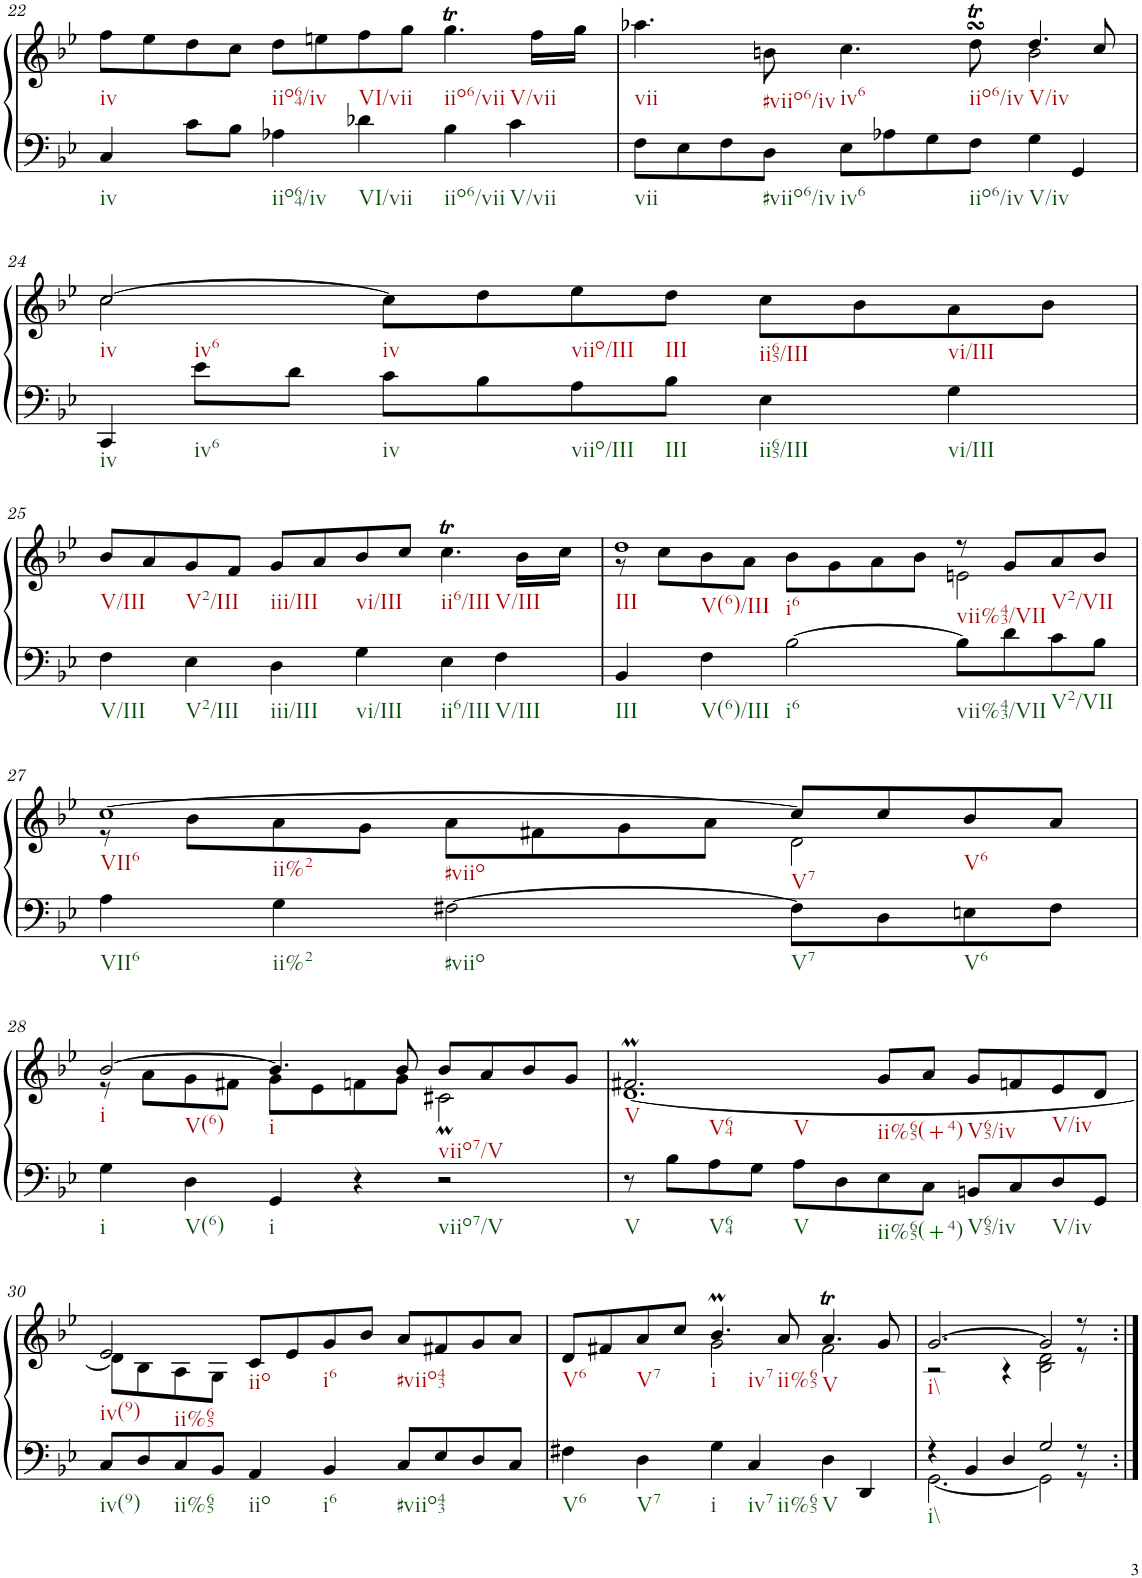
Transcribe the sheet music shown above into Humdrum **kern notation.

**kern	**kern
*part1	*part1
*staff2	*staff1
*I"unbenannt1	*
!!LO:PB:g=z
*clefF4	*clefG2
*k[b-e-]	*k[b-e-]
*M3/2	*M3/2
=22	=22
4C/	8ff\L
.	8ee-\
8c\L	8dd\
8B-\J	8cc\J
4A-X\	8dd\L
.	8een\
4d-X\	8ff\
.	8gg\J
4B-\	4.ggT\
4c\	.
.	16ff\LL
.	16gg\JJ
=23	=23
*	*^
8F\L	4.aa-X\	1ryy
8E-\	.	.
8F\	.	.
8D\J	8bn\	.
8E-\L	4.cc\	.
8A-X\	.	.
8G\	.	.
8F\J	8ddsSsSt\	.
4G\	4.dd/	2b\
4GG/	.	.
.	8cc/	.
!!LO:LB:g=z	!!
=24	=24	=24
4CC/	[2cc/	2cc\
8e-\L	.	.
8d\J	.	.
8c\L	8cc\L]	1ryy
8B-\	8dd\	.
8A\	8ee-\	.
8B-\J	8dd\J	.
4E-\	8cc\L	.
.	8b-\	.
4G\	8a\	.
.	8b-\J	.
*	*v	*v
!!LO:LB:g=z
=25	=25
4F\	8b-/L
.	8a/
4E-\	8g/
.	8f/J
4D\	8g/L
.	8a/
4G\	8b-/
.	8cc/J
4E-\	4.ccT\
4F\	.
.	16b-\LL
.	16cc\JJ
=26	=26
*	*^
4BB-/	1dd	8r
.	.	8cc\L
4F\	.	8b-\
.	.	8a\J
[2B-\	.	8b-\L
.	.	8g\
.	.	8a\
.	.	8b-\J
8B-\L]	8r	2en\
8d\	8g/L	.
8c\	8a/	.
8B-\J	8b-/J	.
!!LO:LB:g=z	!!
=27	=27	=27
4A\	[1cc	8r
.	.	8b-\L
4G\	.	8a\
.	.	8g\J
[2F#X\	.	8a\L
.	.	8f#X\
.	.	8g\
.	.	8a\J
8F#\L]	8cc/L]	2d\
8D\	8cc/	.
8En\	8b-/	.
8F#\J	8a/J	.
!!LO:LB:g=z	!!
=28	=28	=28
4G\	[2b-/	8r
.	.	8a\L
4D\	.	8g\
.	.	8f#X\J
4GG/	4.b-/]	8g\L
.	.	8e-\
4r	.	8fn\
.	8b-/	8g\J
2r	8b-/L	2c#Xm\
.	8a/	.
.	8b-/	.
.	8g/J	.
=29	=29	=29
8r	2.f#Xm/	[1.d
8B-\L	.	.
8A\	.	.
8G\J	.	.
8A\L	.	.
8D\	.	.
8E-\	8g/L	.
8C\J	8a/J	.
8BBn/L	8g/L	.
8C/	8fn/	.
8D/	8e-/	.
8GG/J	8d/J	.
!!LO:LB:g=z	!!
=30	=30	=30
8C/L	2e-/	8d\L]
8D/	.	8B-\
8C/	.	8A\
8BB-/J	.	8G\J
4AA/	8c/L	1ryy
.	8e-/	.
4BB-/	8g/	.
.	8b-/J	.
8C/L	8a/L	.
8E-/	8f#X/	.
8D/	8g/	.
8C/J	8a/J	.
=31	=31	=31
4F#X\	8d/L	2ryy
.	8f#X/	.
4D\	8a/	.
.	8cc/J	.
4G\	4.b-M/	2g\
4C/	.	.
.	8a/	.
4D\	4.at/	2f#\
4DD/	.	.
.	8g/	.
=32	=32	=32
*^	*	*
4r	[2.GG\	[2.g/	2r
4BB-/	.	.	.
4D/	.	.	4r
2G/	2GG\]	2g/]	2B-\ 2d\
8r	8r	8r	8r
*v	*v	*	*
*	*v	*v
=:|!	=:|!
*-	*-
